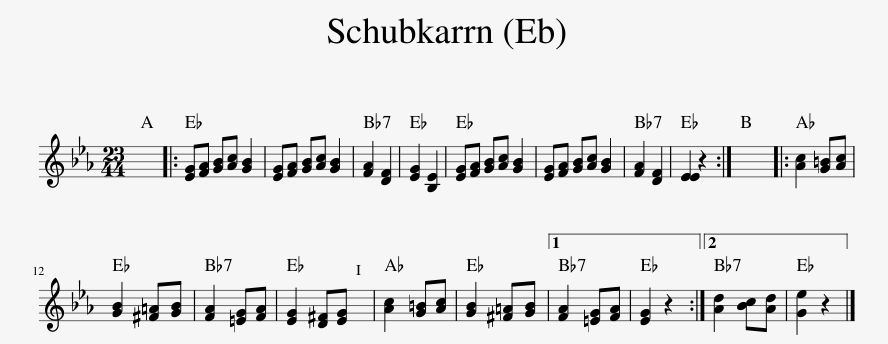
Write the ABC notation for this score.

X:1
L:1/8
M:23/44
I:linebreak $
K:Eb
V:1 treble
V:1
 x17/4 |: [EG][FA] [GB][Ac] [GB]2 | [EG][FA] [GB][Ac] [GB]2 | [FA]2 [DF]2 | [EG]2 [B,E]2 | %5
 [EG][FA] [GB][Ac] [GB]2 | [EG][FA] [GB][Ac] [GB]2 | [FA]2 [DF]2 | [EE]2 z2 :| x17/4 |: %10
 [Ac]2 [G=B][Ac] |$ [GB]2 [^F=A][GB] | [FA]2 [=EG][FA] | [EG]2 [D^F][EG] | [Ac]2 [G=B][Ac] | %15
 [GB]2 [^F=A][GB] |1 [FA]2 [=EG][FA] | [EG]2 z2 :|2 [Ad]2 [Bc][Ad] | [Ge]2 z2 |] %20
